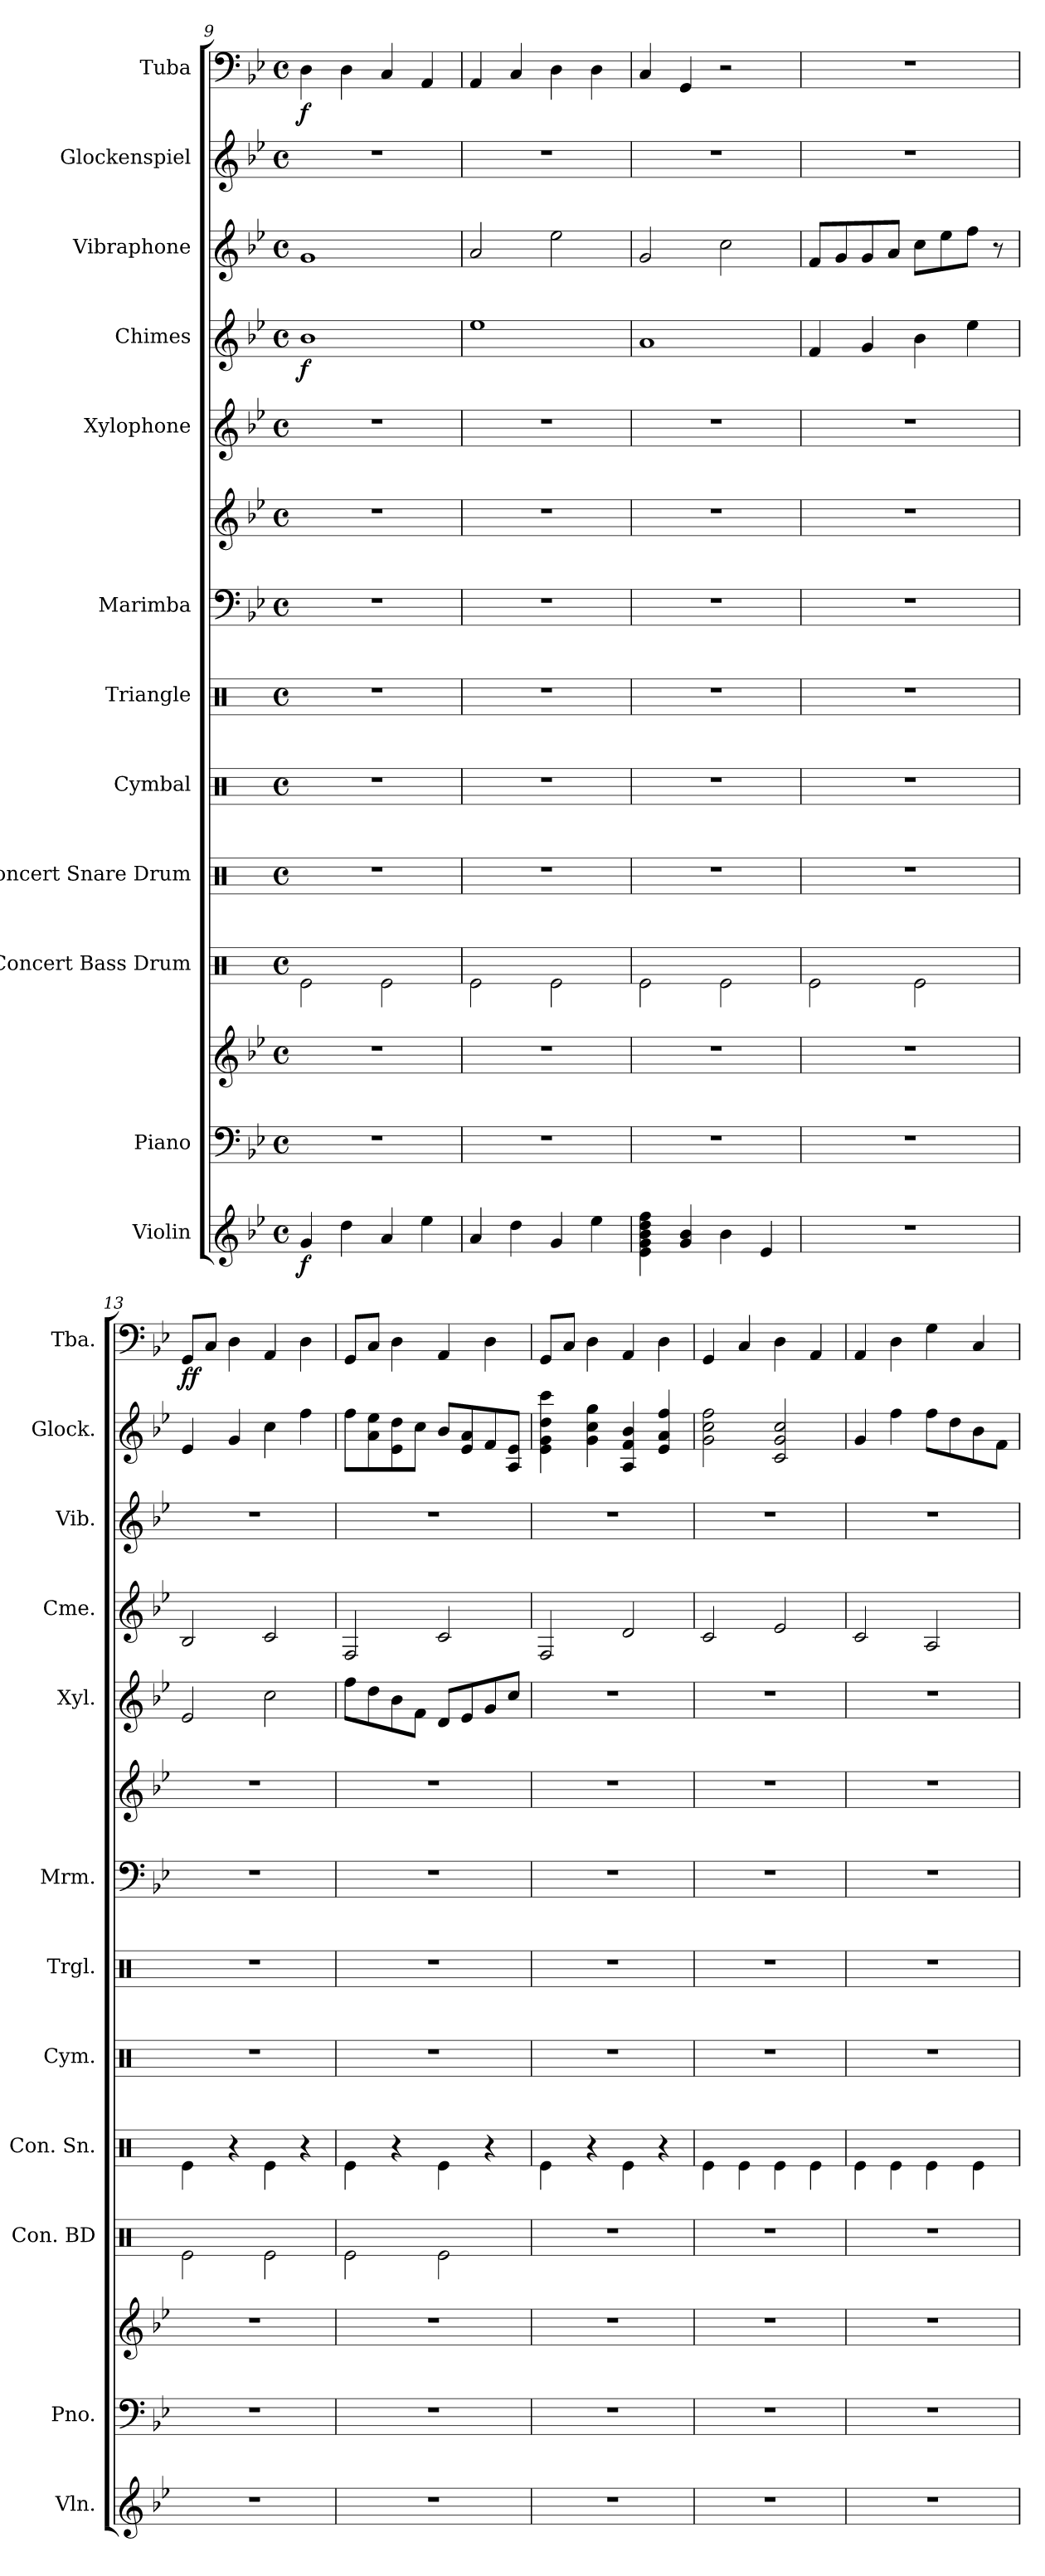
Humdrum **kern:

**kern	**dynam	**kern	**kern	**dynam	**kern	**kern	**kern	**kern	**kern	**kern	**kern	**kern	**dynam	**kern	**kern	**kern	**dynam
*part12	*part12	*part11	*part11	*part11	*part10	*part9	*part8	*part7	*part6	*part6	*part5	*part4	*part4	*part3	*part2	*part1	*part1
*staff14	*staff14	*staff13	*staff12	*staff12/13	*staff11	*staff10	*staff9	*staff8	*staff7	*staff6	*staff5	*staff4	*staff4	*staff3	*staff2	*staff1	*staff1
*I"Violin	*	*I"Piano	*	*	*I"Concert Bass Drum	*I"Concert Snare Drum	*I"Cymbal	*I"Triangle	*I"Marimba	*	*I"Xylophone	*I"Chimes	*	*I"Vibraphone	*I"Glockenspiel	*I"Tuba	*
*I'Vln.	*	*I'Pno.	*	*	*I'Con. BD	*I'Con. Sn.	*I'Cym.	*I'Trgl.	*I'Mrm.	*	*I'Xyl.	*I'Cme.	*	*I'Vib.	*I'Glock.	*I'Tba.	*
*clefG2	*	*clefF4	*clefG2	*	*clefX	*clefX	*clefX	*clefX	*clefF4	*clefG2	*clefG2	*clefG2	*	*clefG2	*clefG2	*clefF4	*
*	*	*	*	*	*	*	*	*	*	*	*ITrd-7c-12	*	*	*	*ITrd-14c-24	*	*
*k[b-e-]	*	*k[b-e-]	*k[b-e-]	*	*k[]	*k[]	*k[]	*k[]	*k[b-e-]	*k[b-e-]	*k[b-e-]	*k[b-e-]	*	*k[b-e-]	*k[b-e-]	*k[b-e-]	*
*M4/4	*	*M4/4	*M4/4	*	*M4/4	*M4/4	*M4/4	*M4/4	*M4/4	*M4/4	*M4/4	*M4/4	*	*M4/4	*M4/4	*M4/4	*
*met(c)	*	*met(c)	*met(c)	*	*met(c)	*met(c)	*met(c)	*met(c)	*met(c)	*met(c)	*met(c)	*met(c)	*	*met(c)	*met(c)	*met(c)	*
=9	=9	=9	=9	=9	=9	=9	=9	=9	=9	=9	=9	=9	=9	=9	=9	=9	=9
!	!LO:DY:b	!	!	!LO:DY:b=2	!	!	!	!	!	!	!	!	!	!	!	!	!
!	!	!	!	!LO:DY:n=1:b	!	!	!	!	!	!	!	!	!LO:DY:b	!	!	!	!LO:DY:b
4g/	f	1r	1r	mp mp	2Re\	1r	1r	1r	1r	1r	1r	1b-	f	1g	1r	4D\	f
4dd\	.	.	.	.	.	.	.	.	.	.	.	.	.	.	.	4D\	.
4a/	.	.	.	.	2Re\	.	.	.	.	.	.	.	.	.	.	4C/	.
4ee-\	.	.	.	.	.	.	.	.	.	.	.	.	.	.	.	4AA/	.
=10	=10	=10	=10	=10	=10	=10	=10	=10	=10	=10	=10	=10	=10	=10	=10	=10	=10
4a/	.	1r	1r	.	2Re\	1r	1r	1r	1r	1r	1r	1ee-	.	2a/	1r	4AA/	.
4dd\	.	.	.	.	.	.	.	.	.	.	.	.	.	.	.	4C/	.
4g/	.	.	.	.	2Re\	.	.	.	.	.	.	.	.	2ee-\	.	4D\	.
4ee-\	.	.	.	.	.	.	.	.	.	.	.	.	.	.	.	4D\	.
!!LO:PB:g=z
=11	=11	=11	=11	=11	=11	=11	=11	=11	=11	=11	=11	=11	=11	=11	=11	=11	=11
4e-\ 4g\ 4b-\ 4dd\ 4ff\	.	1r	1r	.	2Re\	1r	1r	1r	1r	1r	1r	1a	.	2g/	1r	4C/	.
4g/ 4b-/	.	.	.	.	.	.	.	.	.	.	.	.	.	.	.	4GG/	.
4b-\	.	.	.	.	2Re\	.	.	.	.	.	.	.	.	2cc\	.	2r	.
4e-/	.	.	.	.	.	.	.	.	.	.	.	.	.	.	.	.	.
=12	=12	=12	=12	=12	=12	=12	=12	=12	=12	=12	=12	=12	=12	=12	=12	=12	=12
1r	.	1r	1r	.	2Re\	1r	1r	1r	1r	1r	1r	4f/	.	8f/L	1r	1r	.
.	.	.	.	.	.	.	.	.	.	.	.	.	.	8g/	.	.	.
.	.	.	.	.	.	.	.	.	.	.	.	4g/	.	8g/	.	.	.
.	.	.	.	.	.	.	.	.	.	.	.	.	.	8a/J	.	.	.
.	.	.	.	.	2Re\	.	.	.	.	.	.	4b-\	.	8cc\L	.	.	.
.	.	.	.	.	.	.	.	.	.	.	.	.	.	8ee-\	.	.	.
.	.	.	.	.	.	.	.	.	.	.	.	4ee-\	.	8ff\J	.	.	.
.	.	.	.	.	.	.	.	.	.	.	.	.	.	8r	.	.	.
=13	=13	=13	=13	=13	=13	=13	=13	=13	=13	=13	=13	=13	=13	=13	=13	=13	=13
!	!	!	!	!	!	!	!	!	!	!	!	!	!	!	!	!	!LO:DY:b
1r	.	1r	1r	.	2Re\	4Re\	1r	1r	1r	1r	2ee-/	2B-/	.	1r	4eee-/	8GG/L	ff
.	.	.	.	.	.	.	.	.	.	.	.	.	.	.	.	8C/J	.
.	.	.	.	.	.	4r	.	.	.	.	.	.	.	.	4ggg/	4D\	.
.	.	.	.	.	2Re\	4Re\	.	.	.	.	2ccc\	2c/	.	.	4cccc\	4AA/	.
.	.	.	.	.	.	4r	.	.	.	.	.	.	.	.	4ffff\	4D\	.
=14	=14	=14	=14	=14	=14	=14	=14	=14	=14	=14	=14	=14	=14	=14	=14	=14	=14
1r	.	1r	1r	.	2Re\	4Re\	1r	1r	1r	1r	8fff\L	2F/	.	1r	8ffff\L	8GG/L	.
.	.	.	.	.	.	.	.	.	.	.	8ddd\	.	.	.	8aaa\ 8eeee-\	8C/J	.
.	.	.	.	.	.	4r	.	.	.	.	8bb-\	.	.	.	8eee-\ 8dddd\	4D\	.
.	.	.	.	.	.	.	.	.	.	.	8ff\J	.	.	.	8cccc\J	.	.
.	.	.	.	.	2Re\	4Re\	.	.	.	.	8dd/L	2c/	.	.	8bbb-/L	4AA/	.
.	.	.	.	.	.	.	.	.	.	.	8ee-/	.	.	.	8eee-/ 8aaa/	.	.
.	.	.	.	.	.	4r	.	.	.	.	8gg/	.	.	.	8fff/	4D\	.
.	.	.	.	.	.	.	.	.	.	.	8ccc/J	.	.	.	8aa/ 8eee-/J	.	.
=15	=15	=15	=15	=15	=15	=15	=15	=15	=15	=15	=15	=15	=15	=15	=15	=15	=15
1r	.	1r	1r	.	1r	4Re\	1r	1r	1r	1r	1r	2F/	.	1r	4eee-\ 4ggg\ 4dddd\ 4ccccc\	8GG/L	.
.	.	.	.	.	.	.	.	.	.	.	.	.	.	.	.	8C/J	.
.	.	.	.	.	.	4r	.	.	.	.	.	.	.	.	4ggg\ 4cccc\ 4gggg\	4D\	.
.	.	.	.	.	.	4Re\	.	.	.	.	.	2d/	.	.	4aa/ 4fff/ 4bbb-/	4AA/	.
.	.	.	.	.	.	4r	.	.	.	.	.	.	.	.	4eee-/ 4aaa/ 4ffff/	4D\	.
=16	=16	=16	=16	=16	=16	=16	=16	=16	=16	=16	=16	=16	=16	=16	=16	=16	=16
1r	.	1r	1r	.	1r	4Re\	1r	1r	1r	1r	1r	2c/	.	1r	2ggg\ 2cccc\ 2ffff\	4GG/	.
.	.	.	.	.	.	4Re\	.	.	.	.	.	.	.	.	.	4C/	.
.	.	.	.	.	.	4Re\	.	.	.	.	.	2e-/	.	.	2ccc/ 2ggg/ 2cccc/	4D\	.
.	.	.	.	.	.	4Re\	.	.	.	.	.	.	.	.	.	4AA/	.
!!LO:PB:g=z
=17	=17	=17	=17	=17	=17	=17	=17	=17	=17	=17	=17	=17	=17	=17	=17	=17	=17
1r	.	1r	1r	.	1r	4Re\	1r	1r	1r	1r	1r	2c/	.	1r	4ggg/	4AA/	.
.	.	.	.	.	.	4Re\	.	.	.	.	.	.	.	.	4ffff\	4D\	.
.	.	.	.	.	.	4Re\	.	.	.	.	.	2A/	.	.	8ffff\L	4G\	.
.	.	.	.	.	.	.	.	.	.	.	.	.	.	.	8dddd\	.	.
.	.	.	.	.	.	4Re\	.	.	.	.	.	.	.	.	8bbb-\	4C/	.
.	.	.	.	.	.	.	.	.	.	.	.	.	.	.	8fff\J	.	.
=	=	=	=	=	=	=	=	=	=	=	=	=	=	=	=	=	=
*-	*-	*-	*-	*-	*-	*-	*-	*-	*-	*-	*-	*-	*-	*-	*-	*-	*-
